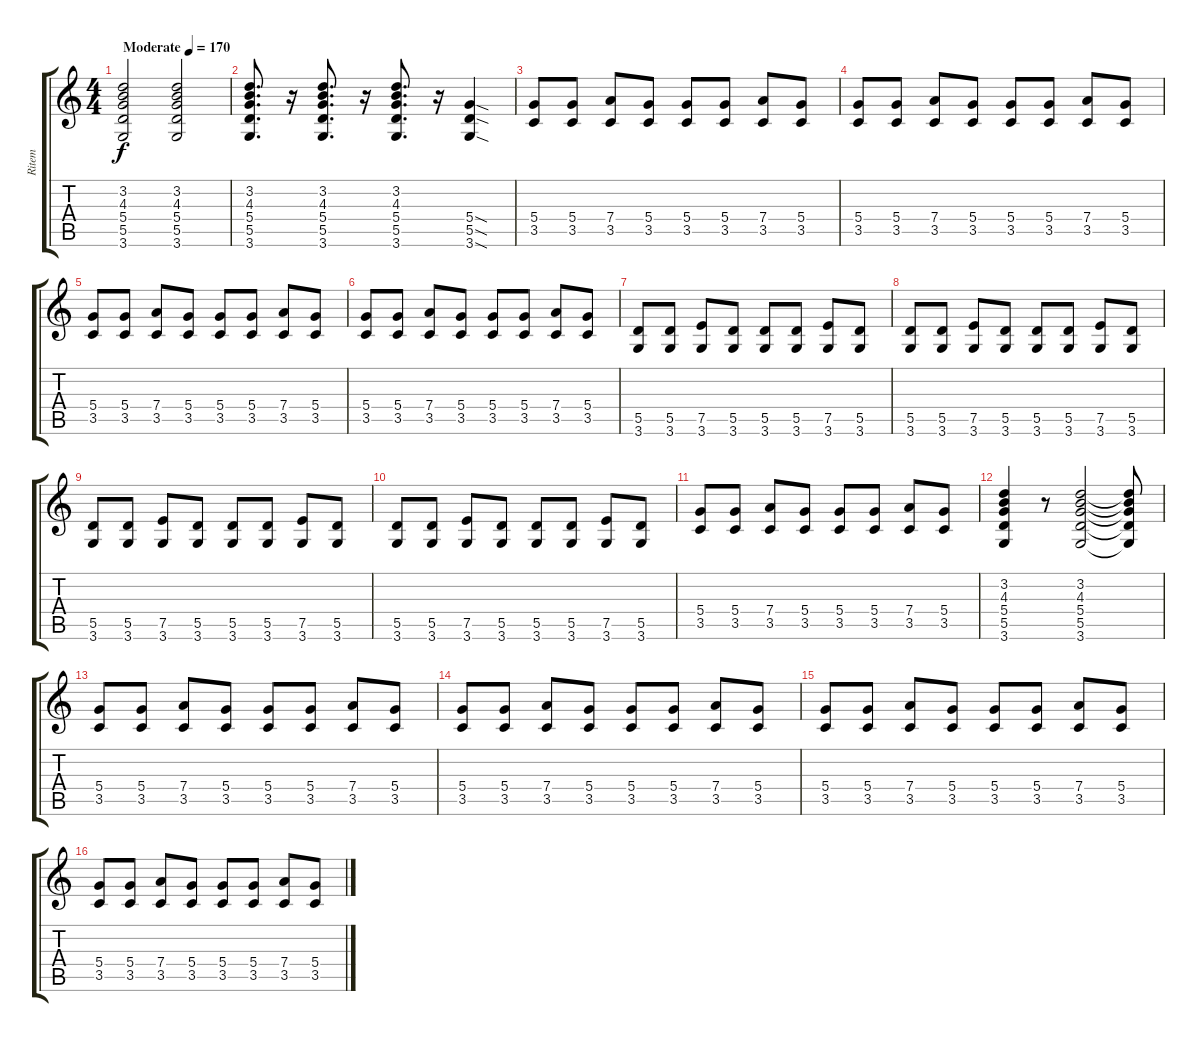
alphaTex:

\track ("Ritem" "Ritem") {instrument overdrivenguitar}
\staff {score tabs}
\tuning (E4 B3 G3 D3 A2 E2) {hide}
\ts (4 4)
\tempo (170 "Moderate")
\clef g2
\ks c
(3.2 4.3 5.4 5.5 3.6).2{dy f instrument overdrivenguitar} (3.2 4.3 5.4 5.5 3.6).2 |
(3.2 4.3 5.4 5.5 3.6).8{d} r.16 (3.2 4.3 5.4 5.5 3.6).8{d} r.16 (3.2 4.3 5.4 5.5 3.6).8{d} r.16 (5.4{sod} 5.5{sod} 3.6{sod}).4 |
(5.4 3.5).8 (5.4 3.5).8 (7.4 3.5).8 (5.4 3.5).8 (5.4 3.5).8 (5.4 3.5).8 (7.4 3.5).8 (5.4 3.5).8 |
(5.4 3.5).8 (5.4 3.5).8 (7.4 3.5).8 (5.4 3.5).8 (5.4 3.5).8 (5.4 3.5).8 (7.4 3.5).8 (5.4 3.5).8 |
(5.4 3.5).8 (5.4 3.5).8 (7.4 3.5).8 (5.4 3.5).8 (5.4 3.5).8 (5.4 3.5).8 (7.4 3.5).8 (5.4 3.5).8 |
(5.4 3.5).8 (5.4 3.5).8 (7.4 3.5).8 (5.4 3.5).8 (5.4 3.5).8 (5.4 3.5).8 (7.4 3.5).8 (5.4 3.5).8 |
(5.5 3.6).8 (5.5 3.6).8 (7.5 3.6).8 (5.5 3.6).8 (5.5 3.6).8 (5.5 3.6).8 (7.5 3.6).8 (5.5 3.6).8 |
(5.5 3.6).8 (5.5 3.6).8 (7.5 3.6).8 (5.5 3.6).8 (5.5 3.6).8 (5.5 3.6).8 (7.5 3.6).8 (5.5 3.6).8 |
(5.5 3.6).8 (5.5 3.6).8 (7.5 3.6).8 (5.5 3.6).8 (5.5 3.6).8 (5.5 3.6).8 (7.5 3.6).8 (5.5 3.6).8 |
(5.5 3.6).8 (5.5 3.6).8 (7.5 3.6).8 (5.5 3.6).8 (5.5 3.6).8 (5.5 3.6).8 (7.5 3.6).8 (5.5 3.6).8 |
(5.4 3.5).8 (5.4 3.5).8 (7.4 3.5).8 (5.4 3.5).8 (5.4 3.5).8 (5.4 3.5).8 (7.4 3.5).8 (5.4 3.5).8 |
(3.2 4.3 5.4 5.5 3.6).4 r.8 (3.2 4.3 5.4 5.5 3.6).2 (3.2{t} 4.3{t} 5.4{t} 5.5{t} 3.6{t}).8 |
(5.4 3.5).8 (5.4 3.5).8 (7.4 3.5).8 (5.4 3.5).8 (5.4 3.5).8 (5.4 3.5).8 (7.4 3.5).8 (5.4 3.5).8 |
(5.4 3.5).8 (5.4 3.5).8 (7.4 3.5).8 (5.4 3.5).8 (5.4 3.5).8 (5.4 3.5).8 (7.4 3.5).8 (5.4 3.5).8 |
(5.4 3.5).8 (5.4 3.5).8 (7.4 3.5).8 (5.4 3.5).8 (5.4 3.5).8 (5.4 3.5).8 (7.4 3.5).8 (5.4 3.5).8 |
(5.4 3.5).8 (5.4 3.5).8 (7.4 3.5).8 (5.4 3.5).8 (5.4 3.5).8 (5.4 3.5).8 (7.4 3.5).8 (5.4 3.5).8
